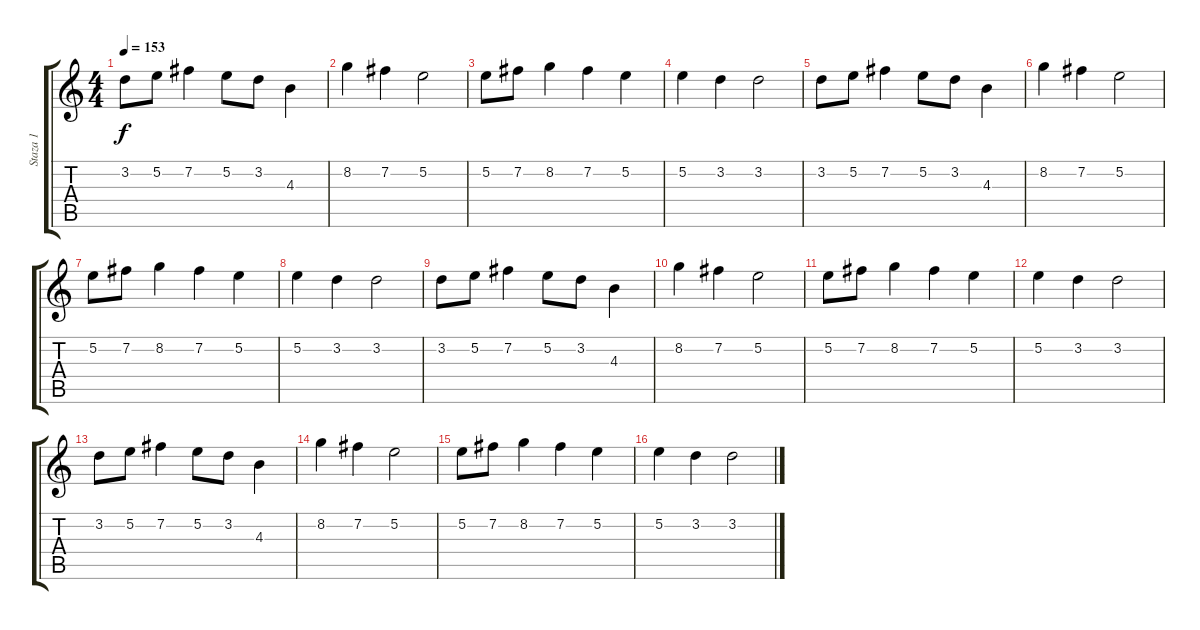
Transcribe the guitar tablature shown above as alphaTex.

\track ("Staza 1" "Staza 1") {instrument distortionguitar}
\staff {score tabs}
\tuning (E4 B3 G3 D3 A2 E2) {hide}
\ts (4 4)
\tempo 153
\clef g2
\ks c
3.2.8{dy f} 5.2.8 7.2.4 5.2.8 3.2.8 4.3.4 |
8.2.4{instrument distortionguitar} 7.2.4 5.2.2 |
5.2.8 7.2.8 8.2.4 7.2.4 5.2.4 |
5.2.4 3.2.4 3.2.2 |
3.2.8 5.2.8 7.2.4 5.2.8 3.2.8 4.3.4 |
8.2.4{instrument distortionguitar} 7.2.4 5.2.2 |
5.2.8 7.2.8 8.2.4 7.2.4 5.2.4 |
5.2.4 3.2.4 3.2.2 |
3.2.8 5.2.8 7.2.4 5.2.8 3.2.8 4.3.4 |
8.2.4{instrument distortionguitar} 7.2.4 5.2.2 |
5.2.8 7.2.8 8.2.4 7.2.4 5.2.4 |
5.2.4 3.2.4 3.2.2 |
3.2.8 5.2.8 7.2.4 5.2.8 3.2.8 4.3.4 |
8.2.4{instrument distortionguitar} 7.2.4 5.2.2 |
5.2.8 7.2.8 8.2.4 7.2.4 5.2.4 |
5.2.4 3.2.4 3.2.2
